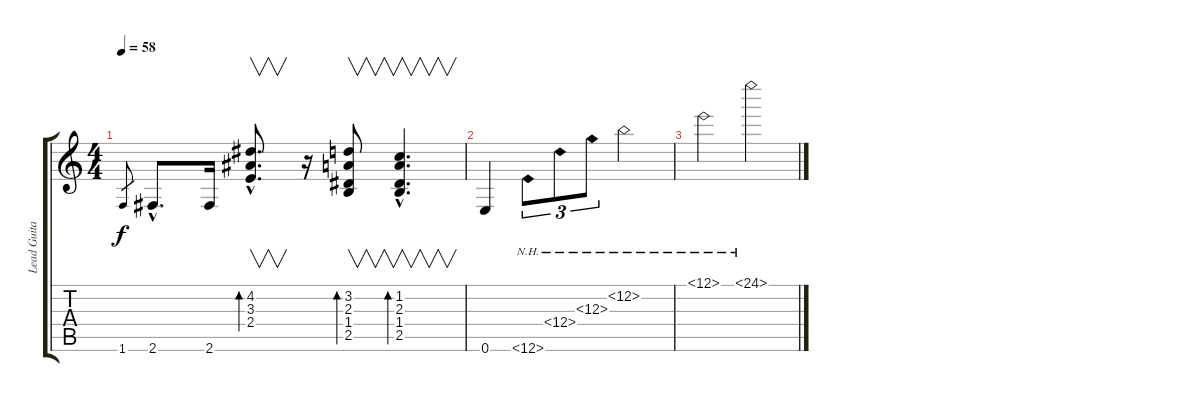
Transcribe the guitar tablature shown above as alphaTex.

\track ("Lead Guitar" "Lead Guita") {instrument electricbassfinger}
\staff {score tabs}
\tuning (E4 B3 G3 D3 A2 E2) {hide}
\ts (4 4)
\tempo 58
\clef g2
\ks c
1.6.8{gr dy f} 2.6{hac}.8{d} 2.6.16 (4.2{hac} 3.3{hac} 2.4{hac}).8{v d bd 120} r.16 (3.2 2.3 1.4 2.5).8{v bd 120} (1.2{hac} 2.3{hac} 1.4{hac} 2.5{hac}).4{v d bd 120} |
0.6.4 12.6{nh}.8{tu (3 2)} 12.4{nh}.8{tu (3 2)} 12.3{nh}.8{tu (3 2)} 12.2{nh}.2 |
12.1{nh}.2 24.1{nh}.2
